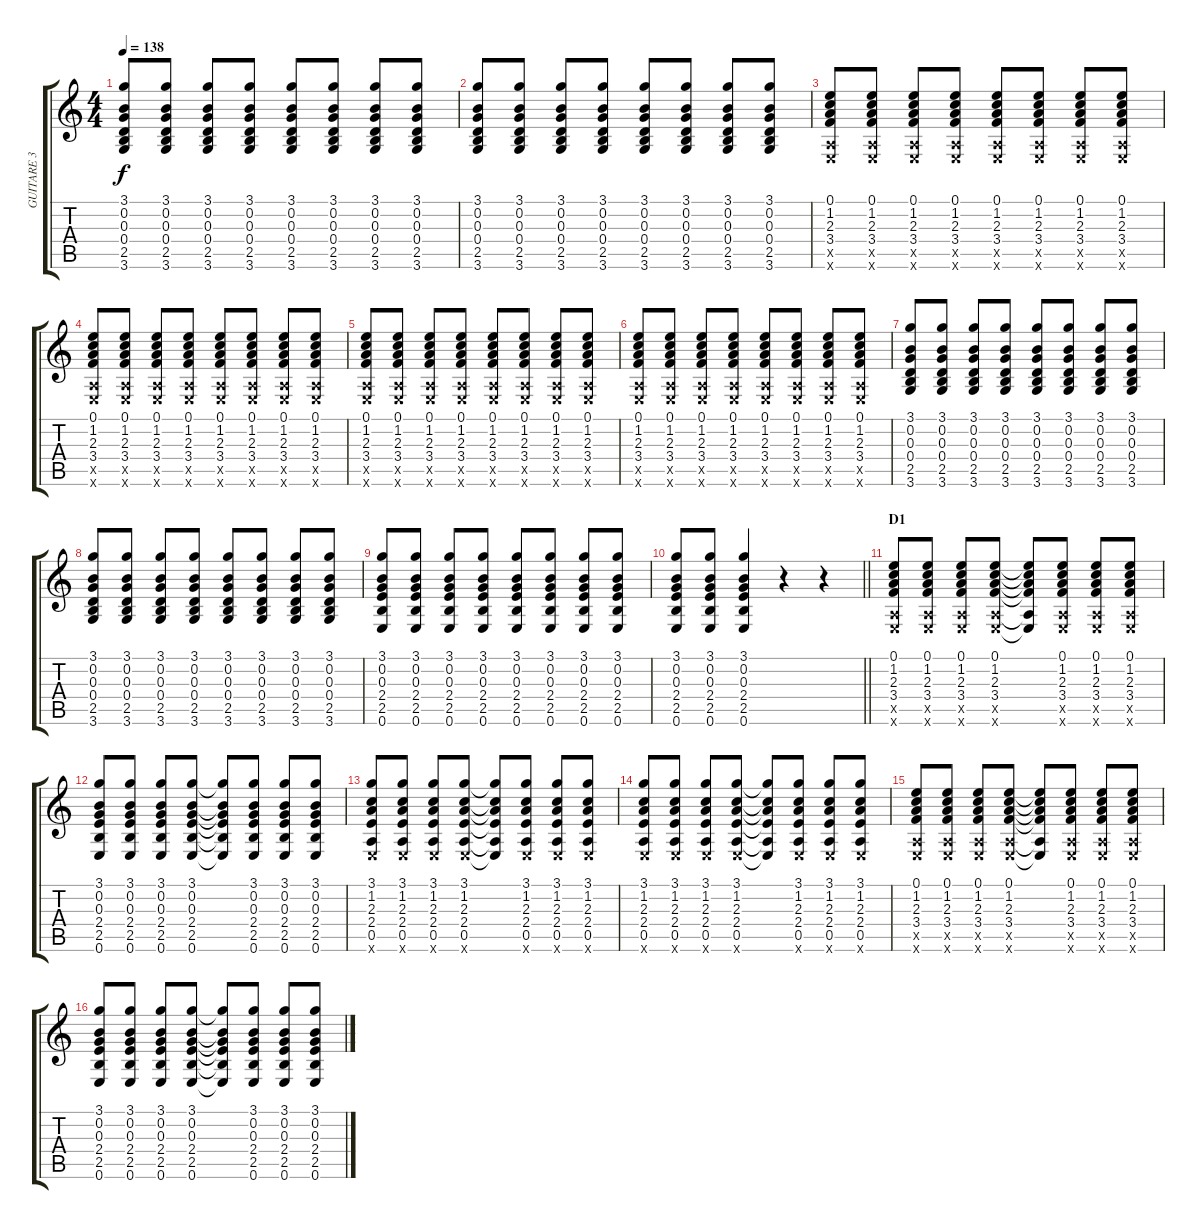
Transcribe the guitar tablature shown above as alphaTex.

\track ("GUITARE 3" "GUITARE 3") {instrument acousticguitarsteel}
\staff {score tabs}
\tuning (E4 B3 G3 D3 A2 E2) {hide}
\ts (4 4)
\tempo 138
\clef g2
\ks c
(3.1 0.2 0.3 0.4 2.5 3.6).8{dy f} (3.1 0.2 0.3 0.4 2.5 3.6).8 (3.1 0.2 0.3 0.4 2.5 3.6).8 (3.1 0.2 0.3 0.4 2.5 3.6).8 (3.1 0.2 0.3 0.4 2.5 3.6).8 (3.1 0.2 0.3 0.4 2.5 3.6).8 (3.1 0.2 0.3 0.4 2.5 3.6).8 (3.1 0.2 0.3 0.4 2.5 3.6).8 |
(3.1 0.2 0.3 0.4 2.5 3.6).8 (3.1 0.2 0.3 0.4 2.5 3.6).8 (3.1 0.2 0.3 0.4 2.5 3.6).8 (3.1 0.2 0.3 0.4 2.5 3.6).8 (3.1 0.2 0.3 0.4 2.5 3.6).8 (3.1 0.2 0.3 0.4 2.5 3.6).8 (3.1 0.2 0.3 0.4 2.5 3.6).8 (3.1 0.2 0.3 0.4 2.5 3.6).8 |
(0.1 1.2 2.3 3.4 0.5{x} 0.6{x}).8 (0.1 1.2 2.3 3.4 0.5{x} 0.6{x}).8 (0.1 1.2 2.3 3.4 0.5{x} 0.6{x}).8 (0.1 1.2 2.3 3.4 0.5{x} 0.6{x}).8 (0.1 1.2 2.3 3.4 0.5{x} 0.6{x}).8 (0.1 1.2 2.3 3.4 0.5{x} 0.6{x}).8 (0.1 1.2 2.3 3.4 0.5{x} 0.6{x}).8 (0.1 1.2 2.3 3.4 0.5{x} 0.6{x}).8 |
(0.1 1.2 2.3 3.4 0.5{x} 0.6{x}).8 (0.1 1.2 2.3 3.4 0.5{x} 0.6{x}).8 (0.1 1.2 2.3 3.4 0.5{x} 0.6{x}).8 (0.1 1.2 2.3 3.4 0.5{x} 0.6{x}).8 (0.1 1.2 2.3 3.4 0.5{x} 0.6{x}).8 (0.1 1.2 2.3 3.4 0.5{x} 0.6{x}).8 (0.1 1.2 2.3 3.4 0.5{x} 0.6{x}).8 (0.1 1.2 2.3 3.4 0.5{x} 0.6{x}).8 |
(0.1 1.2 2.3 3.4 0.5{x} 0.6{x}).8 (0.1 1.2 2.3 3.4 0.5{x} 0.6{x}).8 (0.1 1.2 2.3 3.4 0.5{x} 0.6{x}).8 (0.1 1.2 2.3 3.4 0.5{x} 0.6{x}).8 (0.1 1.2 2.3 3.4 0.5{x} 0.6{x}).8 (0.1 1.2 2.3 3.4 0.5{x} 0.6{x}).8 (0.1 1.2 2.3 3.4 0.5{x} 0.6{x}).8 (0.1 1.2 2.3 3.4 0.5{x} 0.6{x}).8 |
(0.1 1.2 2.3 3.4 0.5{x} 0.6{x}).8 (0.1 1.2 2.3 3.4 0.5{x} 0.6{x}).8 (0.1 1.2 2.3 3.4 0.5{x} 0.6{x}).8 (0.1 1.2 2.3 3.4 0.5{x} 0.6{x}).8 (0.1 1.2 2.3 3.4 0.5{x} 0.6{x}).8 (0.1 1.2 2.3 3.4 0.5{x} 0.6{x}).8 (0.1 1.2 2.3 3.4 0.5{x} 0.6{x}).8 (0.1 1.2 2.3 3.4 0.5{x} 0.6{x}).8 |
(3.1 0.2 0.3 0.4 2.5 3.6).8 (3.1 0.2 0.3 0.4 2.5 3.6).8 (3.1 0.2 0.3 0.4 2.5 3.6).8 (3.1 0.2 0.3 0.4 2.5 3.6).8 (3.1 0.2 0.3 0.4 2.5 3.6).8 (3.1 0.2 0.3 0.4 2.5 3.6).8 (3.1 0.2 0.3 0.4 2.5 3.6).8 (3.1 0.2 0.3 0.4 2.5 3.6).8 |
(3.1 0.2 0.3 0.4 2.5 3.6).8 (3.1 0.2 0.3 0.4 2.5 3.6).8 (3.1 0.2 0.3 0.4 2.5 3.6).8 (3.1 0.2 0.3 0.4 2.5 3.6).8 (3.1 0.2 0.3 0.4 2.5 3.6).8 (3.1 0.2 0.3 0.4 2.5 3.6).8 (3.1 0.2 0.3 0.4 2.5 3.6).8 (3.1 0.2 0.3 0.4 2.5 3.6).8 |
(3.1 0.2 0.3 2.4 2.5 0.6).8 (3.1 0.2 0.3 2.4 2.5 0.6).8 (3.1 0.2 0.3 2.4 2.5 0.6).8 (3.1 0.2 0.3 2.4 2.5 0.6).8 (3.1 0.2 0.3 2.4 2.5 0.6).8 (3.1 0.2 0.3 2.4 2.5 0.6).8 (3.1 0.2 0.3 2.4 2.5 0.6).8 (3.1 0.2 0.3 2.4 2.5 0.6).8 |
\barLineRight lightlight
(3.1 0.2 0.3 2.4 2.5 0.6).8 (3.1 0.2 0.3 2.4 2.5 0.6).8 (3.1 0.2 0.3 2.4 2.5 0.6).4 r.4 r.4 |
\section ("" "D1")
(0.1 1.2 2.3 3.4 0.5{x} 0.6{x}).8{volume 10} (0.1 1.2 2.3 3.4 0.5{x} 0.6{x}).8 (0.1 1.2 2.3 3.4 0.5{x} 0.6{x}).8 (0.1 1.2 2.3 3.4 0.5{x} 0.6{x}).8 (0.1{t} 1.2{t} 2.3{t} 3.4{t} 0.5{t} 0.6{t}).8 (0.1 1.2 2.3 3.4 0.5{x} 0.6{x}).8 (0.1 1.2 2.3 3.4 0.5{x} 0.6{x}).8 (0.1 1.2 2.3 3.4 0.5{x} 0.6{x}).8 |
(3.1 0.2 0.3 2.4 2.5 0.6).8 (3.1 0.2 0.3 2.4 2.5 0.6).8 (3.1 0.2 0.3 2.4 2.5 0.6).8 (3.1 0.2 0.3 2.4 2.5 0.6).8 (3.1{t} 0.2{t} 0.3{t} 2.4{t} 2.5{t} 0.6{t}).8 (3.1 0.2 0.3 2.4 2.5 0.6).8 (3.1 0.2 0.3 2.4 2.5 0.6).8 (3.1 0.2 0.3 2.4 2.5 0.6).8 |
(3.1 1.2 2.3 2.4 0.5 0.6{x}).8 (3.1 1.2 2.3 2.4 0.5 0.6{x}).8 (3.1 1.2 2.3 2.4 0.5 0.6{x}).8 (3.1 1.2 2.3 2.4 0.5 0.6{x}).8 (3.1{t} 1.2{t} 2.3{t} 2.4{t} 0.5{t} 0.6{t}).8 (3.1 1.2 2.3 2.4 0.5 0.6{x}).8 (3.1 1.2 2.3 2.4 0.5 0.6{x}).8 (3.1 1.2 2.3 2.4 0.5 0.6{x}).8 |
(3.1 1.2 2.3 2.4 0.5 0.6{x}).8 (3.1 1.2 2.3 2.4 0.5 0.6{x}).8 (3.1 1.2 2.3 2.4 0.5 0.6{x}).8 (3.1 1.2 2.3 2.4 0.5 0.6{x}).8 (3.1{t} 1.2{t} 2.3{t} 2.4{t} 0.5{t} 0.6{t}).8 (3.1 1.2 2.3 2.4 0.5 0.6{x}).8 (3.1 1.2 2.3 2.4 0.5 0.6{x}).8 (3.1 1.2 2.3 2.4 0.5 0.6{x}).8 |
(0.1 1.2 2.3 3.4 0.5{x} 0.6{x}).8 (0.1 1.2 2.3 3.4 0.5{x} 0.6{x}).8 (0.1 1.2 2.3 3.4 0.5{x} 0.6{x}).8 (0.1 1.2 2.3 3.4 0.5{x} 0.6{x}).8 (0.1{t} 1.2{t} 2.3{t} 3.4{t} 0.5{t} 0.6{t}).8 (0.1 1.2 2.3 3.4 0.5{x} 0.6{x}).8 (0.1 1.2 2.3 3.4 0.5{x} 0.6{x}).8 (0.1 1.2 2.3 3.4 0.5{x} 0.6{x}).8 |
(3.1 0.2 0.3 2.4 2.5 0.6).8 (3.1 0.2 0.3 2.4 2.5 0.6).8 (3.1 0.2 0.3 2.4 2.5 0.6).8 (3.1 0.2 0.3 2.4 2.5 0.6).8 (3.1{t} 0.2{t} 0.3{t} 2.4{t} 2.5{t} 0.6{t}).8 (3.1 0.2 0.3 2.4 2.5 0.6).8 (3.1 0.2 0.3 2.4 2.5 0.6).8 (3.1 0.2 0.3 2.4 2.5 0.6).8
